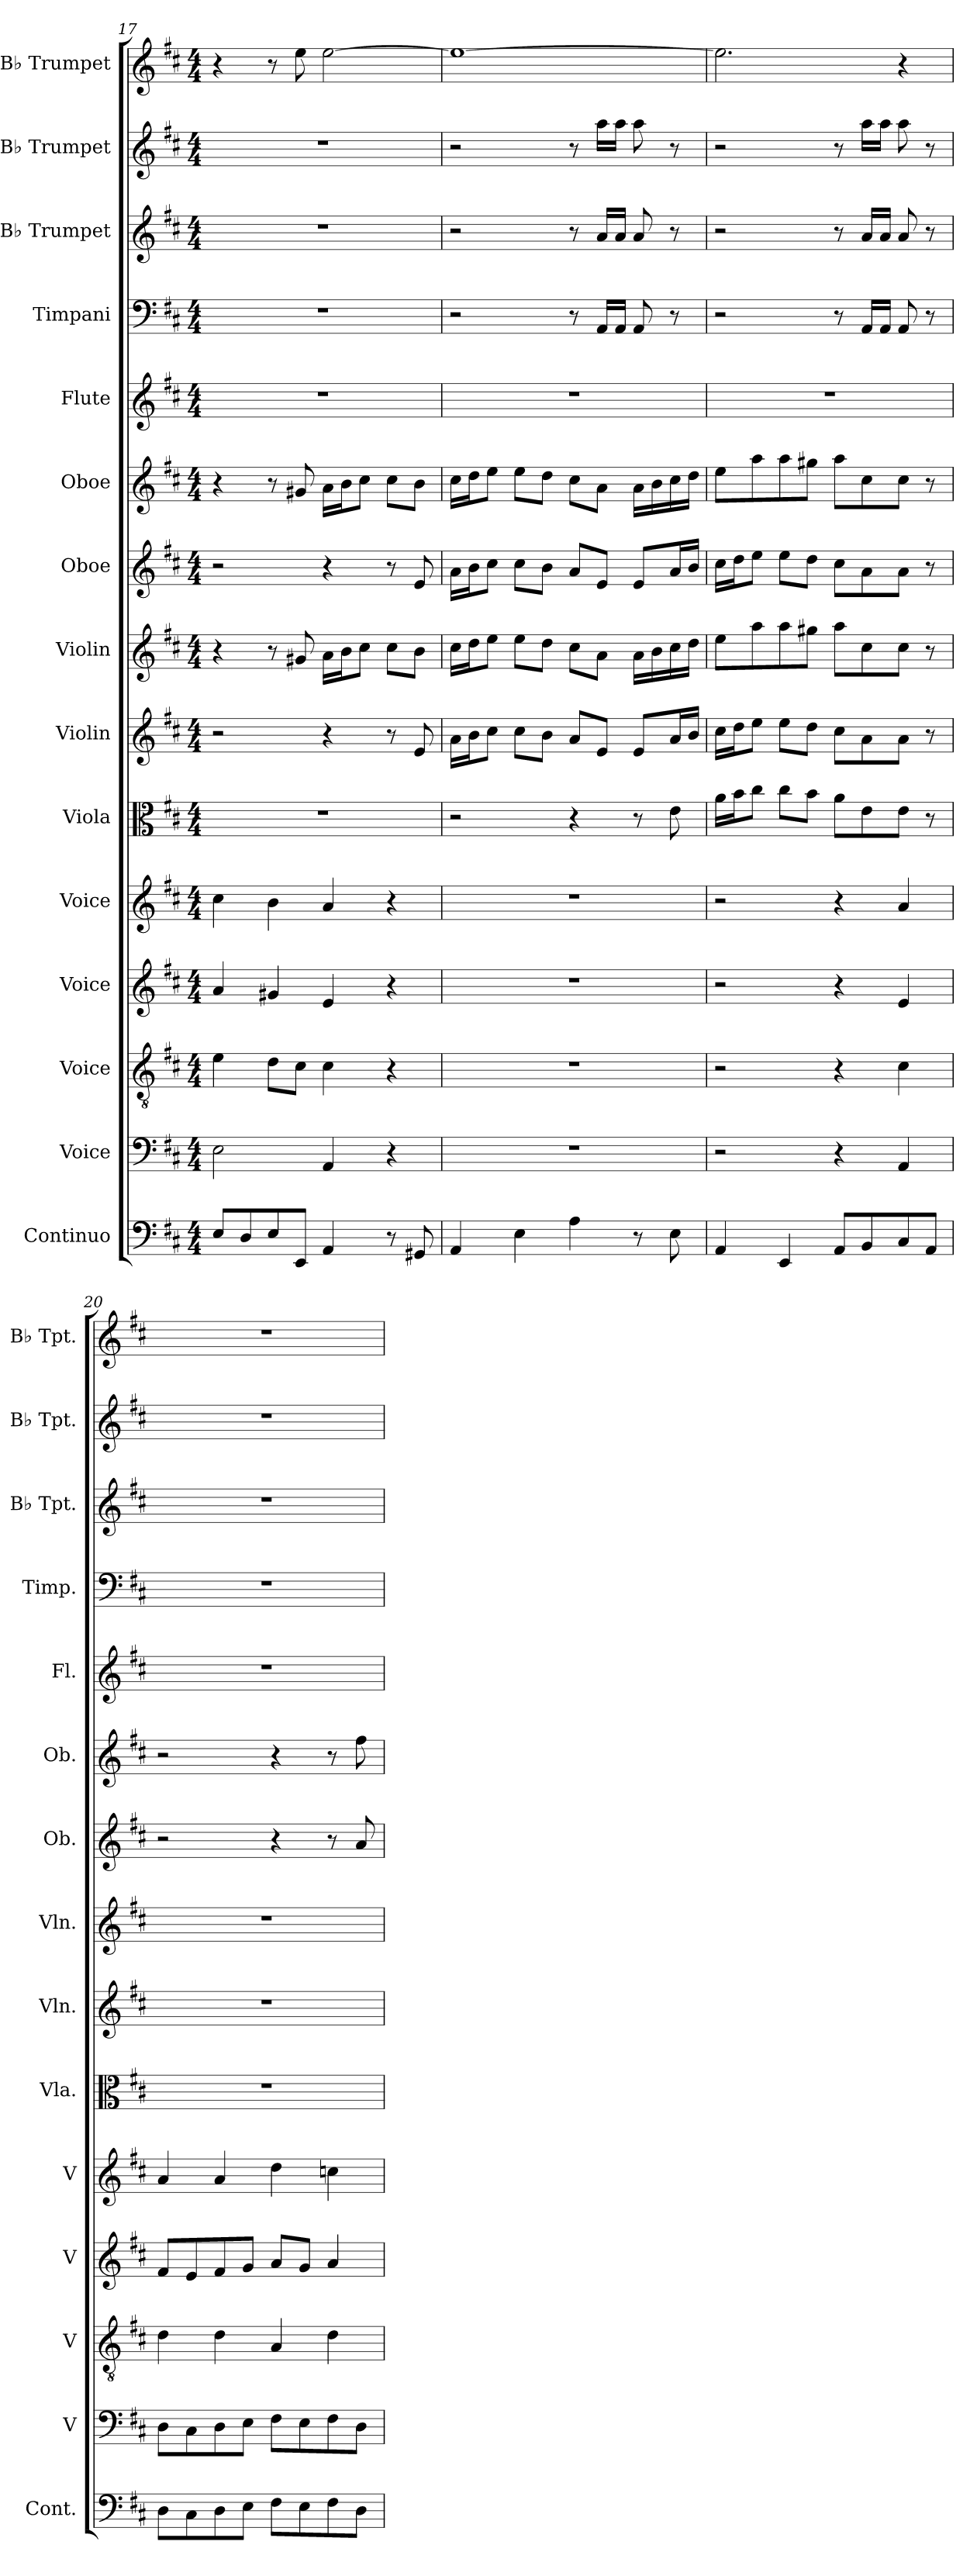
**kern	**kern	**kern	**kern	**kern	**kern	**kern	**kern	**kern	**kern	**kern	**kern	**kern	**kern	**kern
*part15	*part14	*part13	*part12	*part11	*part10	*part9	*part8	*part7	*part6	*part5	*part4	*part3	*part2	*part1
*staff15	*staff14	*staff13	*staff12	*staff11	*staff10	*staff9	*staff8	*staff7	*staff6	*staff5	*staff4	*staff3	*staff2	*staff1
*I"Continuo	*I"Voice	*I"Voice	*I"Voice	*I"Voice	*I"Viola	*I"Violin	*I"Violin	*I"Oboe	*I"Oboe	*I"Flute	*I"Timpani	*I"B♭ Trumpet	*I"B♭ Trumpet	*I"B♭ Trumpet
*I'Cont.	*I'V	*I'V	*I'V	*I'V	*I'Vla.	*I'Vln.	*I'Vln.	*I'Ob.	*I'Ob.	*I'Fl.	*I'Timp.	*I'B♭ Tpt.	*I'B♭ Tpt.	*I'B♭ Tpt.
*clefF4	*clefF4	*clefGv2	*clefG2	*clefG2	*clefC3	*clefG2	*clefG2	*clefG2	*clefG2	*clefG2	*clefF4	*clefG2	*clefG2	*clefG2
*k[f#c#]	*k[f#c#]	*k[f#c#]	*k[f#c#]	*k[f#c#]	*k[f#c#]	*k[f#c#]	*k[f#c#]	*k[f#c#]	*k[f#c#]	*k[f#c#]	*k[f#c#]	*k[f#c#]	*k[f#c#]	*k[f#c#]
*M4/4	*M4/4	*M4/4	*M4/4	*M4/4	*M4/4	*M4/4	*M4/4	*M4/4	*M4/4	*M4/4	*M4/4	*M4/4	*M4/4	*M4/4
=17	=17	=17	=17	=17	=17	=17	=17	=17	=17	=17	=17	=17	=17	=17
8EL	2E	4e	4a	4cc#	1r	2r	4r	2r	4r	1r	1r	1r	1r	4r
8D	.	.	.	.	.	.	.	.	.	.	.	.	.	.
8E	.	8dL	4g#X	4b	.	.	8r	.	8r	.	.	.	.	8r
8EEJ	.	8c#J	.	.	.	.	8g#X	.	8g#X	.	.	.	.	8ee
4AA	4AA	4c#	4e	4a	.	4r	16aLL	4r	16aLL	.	.	.	.	[2ee
.	.	.	.	.	.	.	16bJ	.	16bJ	.	.	.	.	.
.	.	.	.	.	.	.	8cc#J	.	8cc#J	.	.	.	.	.
8r	4r	4r	4r	4r	.	8r	8cc#L	8r	8cc#L	.	.	.	.	.
8GG#X	.	.	.	.	.	8e	8bJ	8e	8bJ	.	.	.	.	.
=18	=18	=18	=18	=18	=18	=18	=18	=18	=18	=18	=18	=18	=18	=18
4AA	1r	1r	1r	1r	2r	16aLL	16cc#LL	16aLL	16cc#LL	1r	2r	2r	2r	1ee_
.	.	.	.	.	.	16bJ	16ddJ	16bJ	16ddJ	.	.	.	.	.
.	.	.	.	.	.	8cc#J	8eeJ	8cc#J	8eeJ	.	.	.	.	.
4E	.	.	.	.	.	8cc#L	8eeL	8cc#L	8eeL	.	.	.	.	.
.	.	.	.	.	.	8bJ	8ddJ	8bJ	8ddJ	.	.	.	.	.
4A	.	.	.	.	4r	8aL	8cc#L	8aL	8cc#L	.	8r	8r	8r	.
.	.	.	.	.	.	8eJ	8aJ	8eJ	8aJ	.	16AALL	16aLL	16aaLL	.
.	.	.	.	.	.	.	.	.	.	.	16AAJJ	16aJJ	16aaJJ	.
8r	.	.	.	.	8r	8eL	16aLL	8eL	16aLL	.	8AA	8a	8aa	.
.	.	.	.	.	.	.	16b	.	16b	.	.	.	.	.
8E	.	.	.	.	8e	16aL	16cc#	16aL	16cc#	.	8r	8r	8r	.
.	.	.	.	.	.	16bJJ	16ddJJ	16bJJ	16ddJJ	.	.	.	.	.
=19	=19	=19	=19	=19	=19	=19	=19	=19	=19	=19	=19	=19	=19	=19
4AA	2r	2r	2r	2r	16aLL	16cc#LL	8eeL	16cc#LL	8eeL	1r	2r	2r	2r	2.ee]
.	.	.	.	.	16bJ	16ddJ	.	16ddJ	.	.	.	.	.	.
.	.	.	.	.	8cc#J	8eeJ	8aa	8eeJ	8aa	.	.	.	.	.
4EE	.	.	.	.	8cc#L	8eeL	8aa	8eeL	8aa	.	.	.	.	.
.	.	.	.	.	8bJ	8ddJ	8gg#XJ	8ddJ	8gg#XJ	.	.	.	.	.
8AAL	4r	4r	4r	4r	8aL	8cc#L	8aaL	8cc#L	8aaL	.	8r	8r	8r	.
8BB	.	.	.	.	8e	8a	8cc#	8a	8cc#	.	16AALL	16aLL	16aaLL	.
.	.	.	.	.	.	.	.	.	.	.	16AAJJ	16aJJ	16aaJJ	.
8C#	4AA	4c#	4e	4a	8eJ	8aJ	8cc#J	8aJ	8cc#J	.	8AA	8a	8aa	4r
8AAJ	.	.	.	.	8r	8r	8r	8r	8r	.	8r	8r	8r	.
=20	=20	=20	=20	=20	=20	=20	=20	=20	=20	=20	=20	=20	=20	=20
8DL	8DL	4d	8f#L	4a	1r	1r	1r	2r	2r	1r	1r	1r	1r	1r
8C#	8C#	.	8e	.	.	.	.	.	.	.	.	.	.	.
8D	8D	4d	8f#	4a	.	.	.	.	.	.	.	.	.	.
8EJ	8EJ	.	8gJ	.	.	.	.	.	.	.	.	.	.	.
8F#L	8F#L	4A	8aL	4dd	.	.	.	4r	4r	.	.	.	.	.
8E	8E	.	8gJ	.	.	.	.	.	.	.	.	.	.	.
8F#	8F#	4d	4a	4ccn	.	.	.	8r	8r	.	.	.	.	.
8DJ	8DJ	.	.	.	.	.	.	8a	8ff#	.	.	.	.	.
=	=	=	=	=	=	=	=	=	=	=	=	=	=	=
*-	*-	*-	*-	*-	*-	*-	*-	*-	*-	*-	*-	*-	*-	*-
